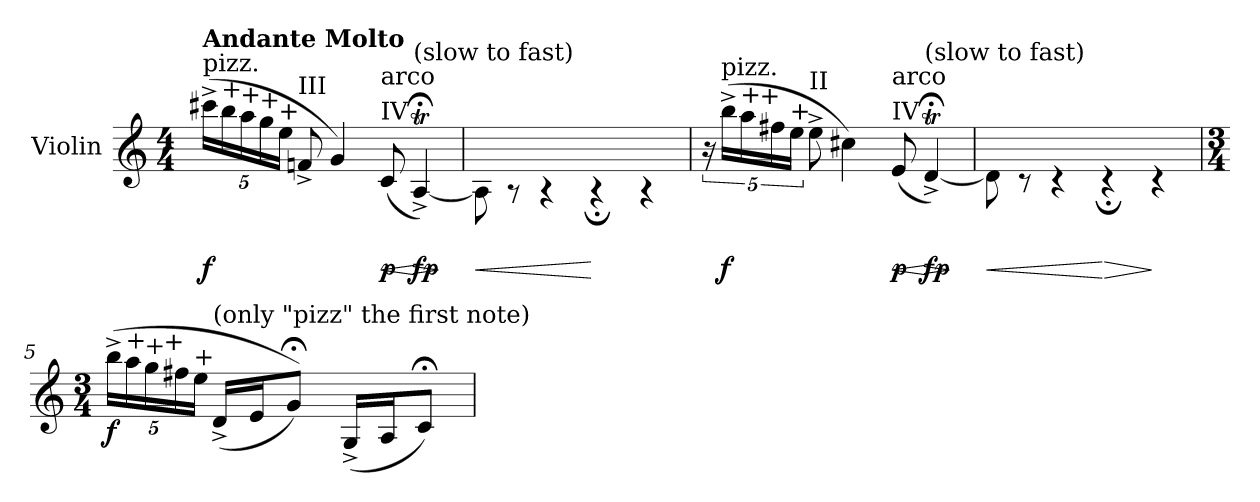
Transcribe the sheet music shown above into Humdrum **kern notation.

**kern	**dynam
*part1	*part1
*staff1	*staff1
*I"Violin	*
*I'Vln.	*
*clefG2	*
*k[]	*
*M4/4	*
*MM60	*
*Xbrackettup	*
=1	=1
!LO:TX:a:t=pizz.	!
!LO:TX:a:B:t=Andante Molto	!
!	!LO:DY:b
(>20ccc#X^\LL	f
!LO:TX:a:t=+	!
20bb\	.
!LO:TX:a:t=+	!
20aa\	.
!LO:TX:a:t=+	!
20gg\	.
!LO:TX:a:t=+	!
20ee\JJ	.
!LO:TX:a:t=III	!
8fn^/	.
4g/)	.
!LO:TX:a:t=IV	!
!LO:TX:a:t=arco	!
!	!LO:HP:b
!	!LO:DY:n=1:b
(<8c/	< p
!LO:TX:a:t=(slow to fast)	!
!	!LO:HP:n=1:b
!	!LO:DY:n=2:b
[4A;<T^/)	[ > fp
.	]
=2	=2
!	!LO:HP:b
*^	*
1ryy	8A\]	<
.	8r	.
.	4r	.
.	4r;<	[
.	4r	.
*v	*v	*
!!LO:LB:g=z
=3	=3
*brackettup	*
20r	.
!LO:TX:a:t=pizz.	!
!	!LO:DY:b
(>20bb^\LL	f
!LO:TX:a:t=+	!
20aa\	.
!LO:TX:a:t=+	!
20ff#X\	.
!LO:TX:a:t=+	!
20ee\JJ	.
!LO:TX:a:t=II	!
8ee^\	.
4cc#X\)	.
!LO:TX:a:t=arco	!
!LO:TX:a:t=IV	!
!	!LO:HP:b
!	!LO:DY:n=1:b
(<8e/	< p
!LO:TX:a:t=(slow to fast)	!
!	!LO:HP:n=1:b
!	!LO:DY:n=2:b
[4d;<T^/)	[ > fp
.	]
=4	=4
!	!LO:HP:b
*^	*
1ryy	8d\]	<
.	8r	.
.	4r	.
!	!	!LO:HP:n=1:b
.	4r;<	[ >
.	4r	]
*v	*v	*
=5	=5
*M3/4	*
*Xbrackettup	*
*^	*
!LO:TX:a:t=pizz.	!	!
!	!	!LO:DY:b
*v	*v	*
(>20bb^\LL	f
!LO:TX:a:t=+	!
20aa\	.
!LO:TX:a:t=+	!
20gg\	.
!LO:TX:a:t=+	!
20ff#X\	.
!LO:TX:a:t=+	!
20ee\JJ	.
!LO:TX:a:t=(only "pizz" the first note)	!
(<16d^/LL	.
16e/J	.
8g;</J))	.
(<16G^/LL	.
16A/J	.
8c;</J)	.
=	=
*-	*-
